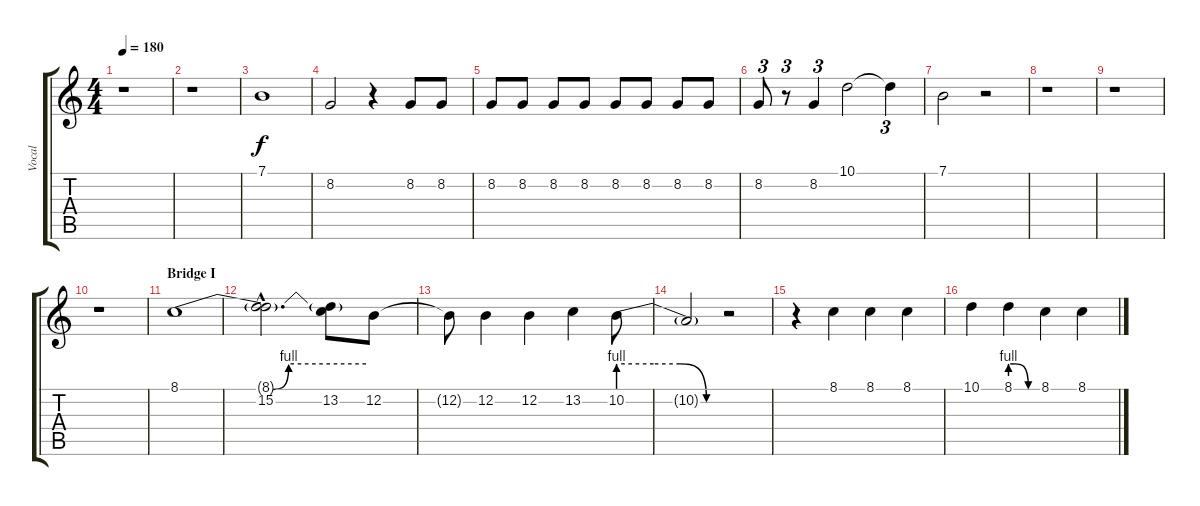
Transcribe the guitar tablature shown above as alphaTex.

\track ("Vocal" "Vocal") {instrument violin}
\staff {score tabs}
\tuning (E4 B3 G3 D3 A2 E2) {hide}
\ts (4 4)
\tempo 180
\clef g2
\ks c
r.1{dy f} |
r.1 |
7.1.1 |
8.2.2 r.4 8.2.8 8.2.8 |
8.2.8 8.2.8 8.2.8 8.2.8 8.2.8 8.2.8 8.2.8 8.2.8 |
8.2.8{tu (3 2)} r.8{tu (3 2)} 8.2.4{tu (3 2)} 10.1.2 10.1{t}.4{tu (3 2)} |
7.1.2 r.2 |
r.1 |
r.1 |
r.1 |
\section ("" "Bridge I")
8.1{be (custom 0 0 30 0 35 4 60 4)}.1 |
(8.1{hac t} 15.2{hac}).2{d} (8.1{t} 13.2).8 12.2.8 |
12.2{t}.8 12.2.4 12.2.4 13.2.4 10.2{be (custom 0 4 20 4 35 4 50 0 60 0)}.8 |
10.2{t}.2 r.2 |
r.4 8.1.4 8.1.4 8.1.4 |
10.1.4 8.1{be (custom 0 4 10 4 40 0 60 0)}.4 8.1.4 8.1.4
